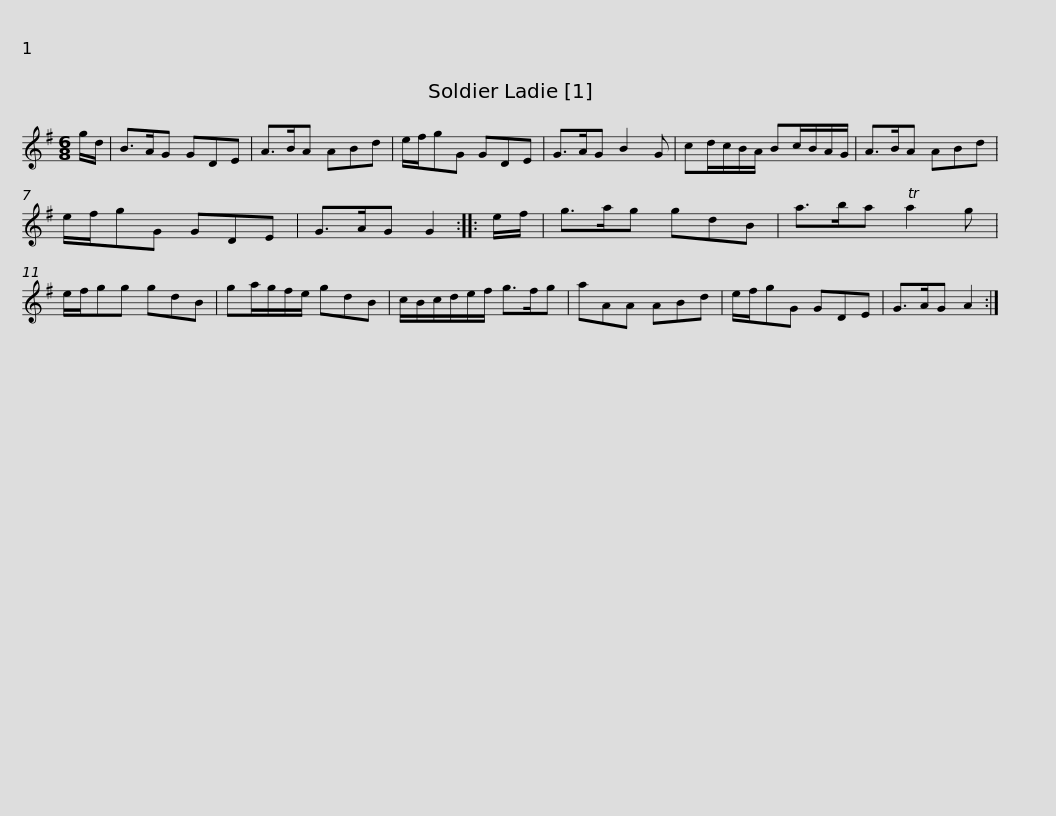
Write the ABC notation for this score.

X:1
L:1/8
M:6/8
I:linebreak $
K:G
V:1 treble
V:1
 g/d/ | B>AG GDE | A>BA ABd | e/f/gG GDE | G>AG B2 G | %5
 cd/c/B/A/ Bc/B/A/G/ | A>BA ABd |$ e/f/gG GDE | G>AG G2 :: e/f/ | %10
 g>ag gdB | a>ba Ta2 g | e/f/gg gdB | ga/g/f/e/ gdB |$ c/B/c/d/e/f/ g>fg | %15
 aAA ABd | e/f/gG GDE | G>AG A2 :| %18
